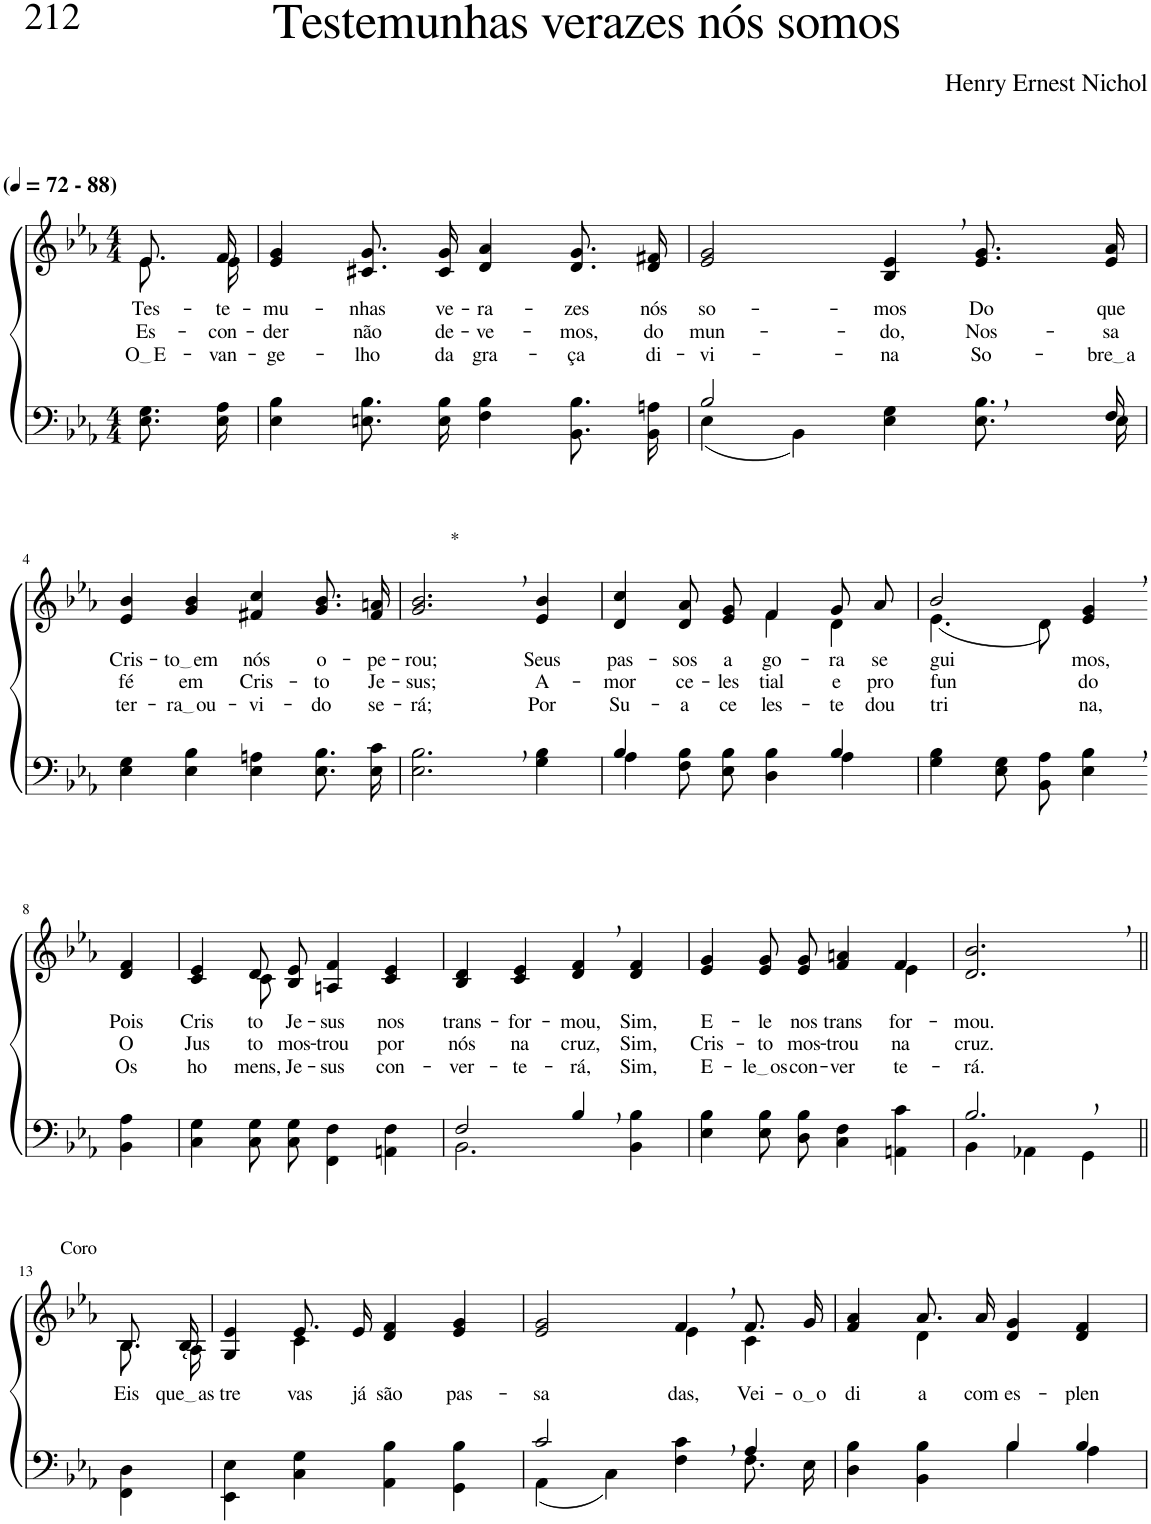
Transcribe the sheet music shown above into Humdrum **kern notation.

**kern	**kern	**text	**text	**text
*part2	*part1	*part1	*part1	*part1
*staff2	*staff1	*staff1	*staff1	*staff1
*I"Parte III e IV	*I"Parte I e II	*	*	*
*clefF4	*clefG2	*	*	*
*k[b-e-a-]	*k[b-e-a-]	*	*	*
*M4/4	*M4/4	*	*	*
*MM72	*MM72	*	*	*
=1	=1	=1	=1	=1
*	*^	*	*	*
!	!LO:TX:a:B:t=(	!	!	!	!
!	!LO:TX:a:B:t=- 88)	!	!	!	!
!	!	!	!LO:LY:b	!LO:LY:b	!LO:LY:b
8.E-\ 8.G\L	8.e-/L	8.e-\L	Tes-	Es-	O E
!	!	!	!LO:LY:b	!LO:LY:b	!LO:LY:b
16E-\ 16A-\Jk	16f/Jk	16e-\Jk	-te-	-con-	-van-
=2	=2	=2	=2	=2	=2
!	!	!	!LO:LY:b	!LO:LY:b	!LO:LY:b
*	*v	*v	*	*	*
4E-\ 4B-\	4e-/ 4g/	-mu-	-der	-ge-
!	!	!LO:LY:b	!LO:LY:b	!LO:LY:b
8.En\ 8.B-\L	8.c#X/ 8.g/L	-nhas	não	-lho
!	!	!LO:LY:b	!LO:LY:b	!LO:LY:b
16E\ 16B-\Jk	16c#/ 16g/Jk	ve-	de-	da
!	!	!LO:LY:b	!LO:LY:b	!LO:LY:b
4F\ 4B-\	4d/ 4a-/	-ra-	-ve-	gra-
!	!	!LO:LY:b	!LO:LY:b	!LO:LY:b
8.BB-\ 8.B-\L	8.d/ 8.g/L	-zes	-mos,	-ça
!	!	!LO:LY:b	!LO:LY:b	!LO:LY:b
16BB-\ 16An\Jk	16d/ 16f#X/Jk	nós	do	di-
=3	=3	=3	=3	=3
*^	*	*	*	*
!	!	!	!LO:LY:b	!LO:LY:b	!LO:LY:b
2B-/	(4E-\	2e-/ 2g/	so-	mun-	-vi-
.	4BB-\)	.	.	.	.
!	!	!	!LO:LY:b	!LO:LY:b	!LO:LY:b
4..ryy	4E-\ 4G\	4B-/, 4e-/,	-mos	-do,	-na
!	!	!	!LO:LY:b	!LO:LY:b	!LO:LY:b
.	8.E-\ 8.B-\L	8.e-/ 8.g/L	Do	Nos-	So-
!	!	!	!LO:LY:b	!LO:LY:b	!LO:LY:b
16F/	16E-\Jk	16e-/ 16a-/Jk	que	-sa	bre a
!!LO:LB:g=z
=4	=4	=4	=4	=4	=4
!	!	!	!LO:LY:b	!LO:LY:b	!LO:LY:b
*v	*v	*	*	*	*
4E-\ 4G\	4e-/ 4b-/	Cris-	fé	ter-
!	!	!LO:LY:b	!LO:LY:b	!LO:LY:b
4E-\ 4B-\	4g/ 4b-/	to em	em	ra ou
!	!	!LO:LY:b	!LO:LY:b	!LO:LY:b
4E-\ 4An\	4f#X/ 4cc/	nós	Cris-	-vi-
!	!	!LO:LY:b	!LO:LY:b	!LO:LY:b
8.E-\ 8.B-\L	8.g/ 8.b-/L	o-	-to	-do
!	!	!LO:LY:b	!LO:LY:b	!LO:LY:b
16E-\ 16c\Jk	16f#/ 16an/Jk	-pe-	Je-	se-
=5	=5	=5	=5	=5
!	!LO:TX:a:t=*	!	!	!
!	!	!LO:LY:b	!LO:LY:b	!LO:LY:b
2.E-\, 2.B-\,	2.g/, 2.b-/,	-rou;	-sus;	-rá;
!	!	!LO:LY:b	!LO:LY:b	!LO:LY:b
4G\ 4B-\	4e-/ 4b-/	Seus	A-	Por
=6	=6	=6	=6	=6
*^	*	*	*	*
!	!	!	!LO:LY:b	!LO:LY:b	!LO:LY:b
*	*	*^	*	*	*
4B-/	4A-\	4d/ 4cc/	2ryy	pas-	-mor	Su-
!	!	!	!	!LO:LY:b	!LO:LY:b	!LO:LY:b
2ryy	8F\ 8B-\L	8d/ 8a-/L	.	-sos	ce-	-a
!	!	!	!	!LO:LY:b	!LO:LY:b	!LO:LY:b
.	8E-\ 8B-\J	8e-/ 8g/J	.	a-	-les-	ce-
!	!	!	!	!LO:LY:b	!LO:LY:b	!LO:LY:b
.	4D\ 4B-\	4f/	4f\	-go-	-tial	-les-
!	!	!	!	!LO:LY:b	!LO:LY:b	!LO:LY:b
4B-/	4A-\	8g/L	4d\	-ra	e	-te
!	!	!	!	!LO:LY:b	!LO:LY:b	!LO:LY:b
.	.	8a-/J	.	se-	pro-	dou-
*v	*v	*	*	*	*	*
=7	=7	=7	=7	=7	=7
!	!	!	!LO:LY:b	!LO:LY:b	!LO:LY:b
4G\ 4B-\	2b-/	(4.e-\	-gui-	-fun-	-tri-
8E-\ 8G\L	.	.	.	.	.
8BB-\ 8A-\J	.	8d\)	.	.	.
!	!	!	!LO:LY:b	!LO:LY:b	!LO:LY:b
4E-\, 4B-\,	4e-/, 4g/,	4ryy	-mos,	-do	-na,
!!LO:LB:g=z
=8-	=8-	=8-	=8-	=8-	=8-
!	!	!	!LO:LY:b	!LO:LY:b	!LO:LY:b
*	*v	*v	*	*	*
4BB-\ 4A-\	4d/ 4f/	Pois	O	Os
=9	=9	=9	=9	=9
!	!	!LO:LY:b	!LO:LY:b	!LO:LY:b
*	*^	*	*	*
4C\ 4G\	4c/ 4e-/	4ryy	Cris-	Jus-	ho-
!	!	!	!LO:LY:b	!LO:LY:b	!LO:LY:b
8C\ 8G\L	8d/L	8c\	-to	-to	-mens,
!	!	!	!LO:LY:b	!LO:LY:b	!LO:LY:b
8C\ 8G\J	8B-/ 8e-/J	2ryy	Je-	mos-	Je-
!	!	!	!LO:LY:b	!LO:LY:b	!LO:LY:b
4FF\ 4F\	4An/ 4f/	.	-sus	-trou	-sus
!	!	!	!LO:LY:b	!LO:LY:b	!LO:LY:b
4AAn\ 4F\	4c/ 4e-/	.	nos	por	con-
.	.	8ryy	.	.	.
=10	=10	=10	=10	=10	=10
*^	*	*	*	*	*
!	!	!	!	!LO:LY:b	!LO:LY:b	!LO:LY:b
*	*	*v	*v	*	*	*
2F/	2.BB-\	4B-/ 4d/	trans-	nós	-ver-
!	!	!	!LO:LY:b	!LO:LY:b	!LO:LY:b
.	.	4c/ 4e-/	-for-	na	-te-
!	!	!	!LO:LY:b	!LO:LY:b	!LO:LY:b
4B-,/	.	4d/, 4f/,	-mou,	cruz,	-rá,
!	!	!	!LO:LY:b	!LO:LY:b	!LO:LY:b
4ryy	4BB-\ 4B-\	4d/ 4f/	Sim,	Sim,	Sim,
=11	=11	=11	=11	=11	=11
!	!	!	!LO:LY:b	!LO:LY:b	!LO:LY:b
*v	*v	*^	*	*	*
4E-\ 4B-\	4e-/ 4g/	2.ryy	E-	Cris-	E-
!	!	!	!LO:LY:b	!LO:LY:b	!LO:LY:b
8E-\ 8B-\L	8e-/ 8g/L	.	-le	-to	le os
!	!	!	!LO:LY:b	!LO:LY:b	!LO:LY:b
8D\ 8B-\J	8e-/ 8g/J	.	nos	mos-	con-
!	!	!	!LO:LY:b	!LO:LY:b	!LO:LY:b
4C\ 4F\	4f/ 4an/	.	trans-	-trou	-ver-
!	!	!	!LO:LY:b	!LO:LY:b	!LO:LY:b
4AAn\ 4c\	4f/	4e-\	-for-	na	-te-
=12	=12	=12	=12	=12	=12
*^	*	*	*	*	*
!	!	!	!	!LO:LY:b	!LO:LY:b	!LO:LY:b
*	*	*v	*v	*	*	*
2.B-,/	4BB-\	2.d/, 2.b-/,	-mou.	cruz.	-rá.
.	4AA-X\	.	.	.	.
.	4GG\	.	.	.	.
!!LO:LB:g=z
=13||	=13||	=13||	=13||	=13||	=13||
*	*	*^	*	*	*
!	!	!LO:TX:a:t=Coro	!	!	!	!
!	!	!	!	!LO:LY:b	!	!
*v	*v	*	*	*	*	*
4FF\ 4D\	8.B-/L	8.B-\L	Eis	.	.
!	!	!	!LO:LY:b	!	!
.	16B-/Jk	16A-\Jk	que as	.	.
=14	=14	=14	=14	=14	=14
!	!	!	!LO:LY:b	!	!
4EE-\ 4E-\	4G/ 4e-/	4ryy	tre-	.	.
!	!	!	!LO:LY:b	!	!
4C\ 4G\	8.e-/L	4c\	-vas	.	.
!	!	!	!LO:LY:b	!	!
.	16e-/Jk	.	já	.	.
!	!	!	!LO:LY:b	!	!
4AA-\ 4B-\	4d/ 4f/	2ryy	são	.	.
!	!	!	!LO:LY:b	!	!
4GG\ 4B-\	4e-/ 4g/	.	pas-	.	.
=15	=15	=15	=15	=15	=15
*^	*	*	*	*	*
!	!	!	!	!LO:LY:b	!	!
2c/	(4AA-\	2e-/ 2g/	2ryy	-sa-	.	.
.	4C\)	.	.	.	.	.
!	!	!	!	!LO:LY:b	!	!
4ryy	4F\ 4c\	4f,/	4e-\	-das,	.	.
!	!	!	!	!LO:LY:b	!	!
4A-/	8.F\L	8.f/L	4c\	Vei-	.	.
!	!	!	!	!LO:LY:b	!	!
.	16E-\Jk	16g/Jk	.	o o	.	.
=16	=16	=16	=16	=16	=16	=16
!	!	!	!	!LO:LY:b	!	!
2ryy	4D\ 4B-\	4f/ 4a-/	4ryy	di-	.	.
!	!	!	!	!LO:LY:b	!	!
.	4BB-\ 4B-\	8.a-/L	4d\	-a	.	.
!	!	!	!	!LO:LY:b	!	!
.	.	16a-/Jk	.	com	.	.
!	!	!	!	!LO:LY:b	!	!
4B-/	4B-\	4d/ 4g/	2ryy	es-	.	.
!	!	!	!	!LO:LY:b	!	!
4B-/	4A-\	4d/ 4f/	.	-plen-	.	.
*v	*v	*	*	*	*	*
*	*v	*v	*	*	*
=	=	=	=	=
*-	*-	*-	*-	*-
